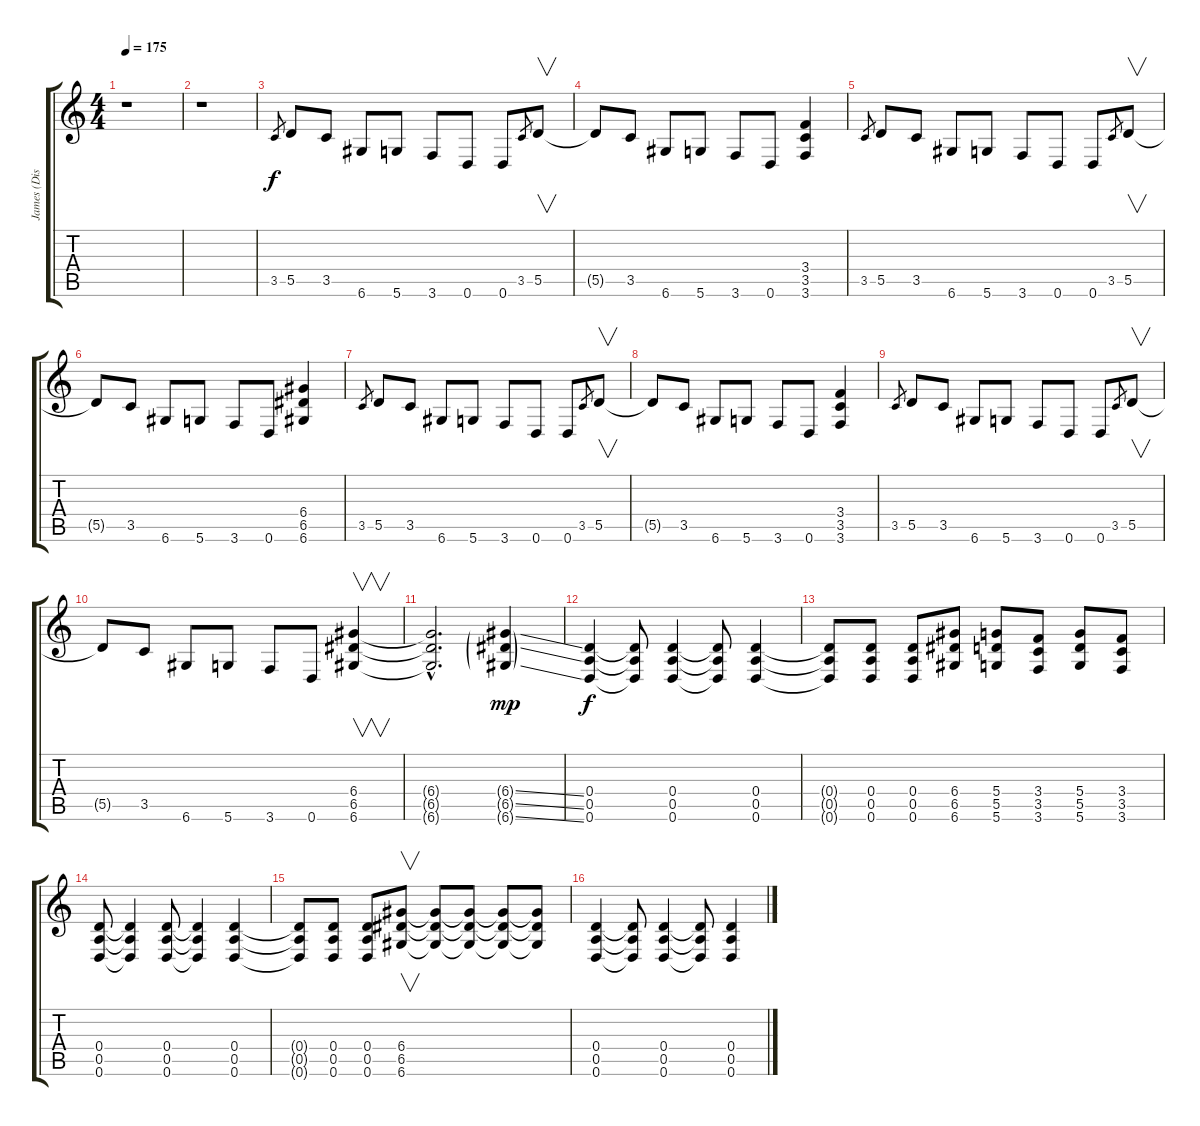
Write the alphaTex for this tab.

\track ("James (Distortion Guitar)" "James (Dis") {instrument distortionguitar}
\staff {score tabs}
\tuning (E4 B3 G3 D3 A2 D2) {hide}
\ts (4 4)
\tempo 175
\clef g2
\ks c
r.1{dy f} |
r.1 |
3.5.8{gr} 5.5.8 3.5.8 6.6.8 5.6.8 3.6.8 0.6.8 0.6.8 3.5.8{gr} 5.5.8{v} |
5.5{t}.8 3.5.8 6.6.8 5.6.8 3.6.8 0.6.8 (3.4 3.5 3.6).4 |
3.5.8{gr} 5.5.8 3.5.8 6.6.8 5.6.8 3.6.8 0.6.8 0.6.8 3.5.8{gr} 5.5.8{v} |
5.5{t}.8 3.5.8 6.6.8 5.6.8 3.6.8 0.6.8 (6.4 6.5 6.6).4 |
3.5.8{gr} 5.5.8 3.5.8 6.6.8 5.6.8 3.6.8 0.6.8 0.6.8 3.5.8{gr} 5.5.8{v} |
5.5{t}.8 3.5.8 6.6.8 5.6.8 3.6.8 0.6.8 (3.4 3.5 3.6).4 |
3.5.8{gr} 5.5.8 3.5.8 6.6.8 5.6.8 3.6.8 0.6.8 0.6.8 3.5.8{gr} 5.5.8{v} |
5.5{t}.8 3.5.8 6.6.8 5.6.8 3.6.8 0.6.8 (6.4 6.5 6.6).4{v} |
(6.4{hac t} 6.5{hac t} 6.6{hac t}).2{d} (6.4{ss g} 6.5{ss g} 6.6{ss g}).4{dy mp} |
(0.4 0.5 0.6).4{dy f} (0.4{t} 0.5{t} 0.6{t}).8 (0.4 0.5 0.6).4 (0.4{t} 0.5{t} 0.6{t}).8 (0.4 0.5 0.6).4 |
(0.4{t} 0.5{t} 0.6{t}).8 (0.4 0.5 0.6).8 (0.4 0.5 0.6).8 (6.4 6.5 6.6).8 (5.4 5.5 5.6).8 (3.4 3.5 3.6).8 (5.4 5.5 5.6).8 (3.4 3.5 3.6).8 |
(0.4 0.5 0.6).8 (0.4{t} 0.5{t} 0.6{t}).4 (0.4 0.5 0.6).8 (0.4{t} 0.5{t} 0.6{t}).4 (0.4 0.5 0.6).4 |
(0.4{t} 0.5{t} 0.6{t}).8 (0.4 0.5 0.6).8 (0.4 0.5 0.6).8 (6.4 6.5 6.6).8{v} (6.4{t} 6.5{t} 6.6{t}).8 (6.4{t} 6.5{t} 6.6{t}).8 (6.4{t} 6.5{t} 6.6{t}).8 (6.4{t} 6.5{t} 6.6{t}).8 |
(0.4 0.5 0.6).4 (0.4{t} 0.5{t} 0.6{t}).8 (0.4 0.5 0.6).4 (0.4{t} 0.5{t} 0.6{t}).8 (0.4 0.5 0.6).4
